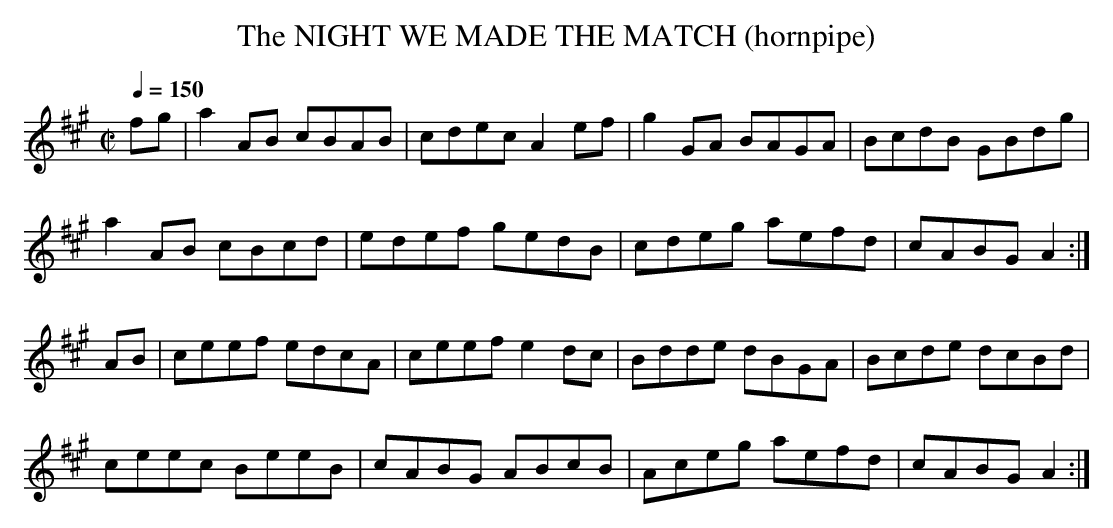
X:1
T:NIGHT WE MADE THE MATCH (hornpipe), The
Q:1/4=150
M:C|
L:1/8
K:A
fg|a2AB cBAB|cdec A2ef|g2GA BAGA|BcdB GBdg|
a2AB cBcd|edef gedB|cdeg aefd|cABG A2:|
AB|ceef edcA|ceef e2dc|Bdde dBGA|Bcde dcBd|
ceec BeeB|cABG ABcB|Aceg aefd|cABG A2:|
